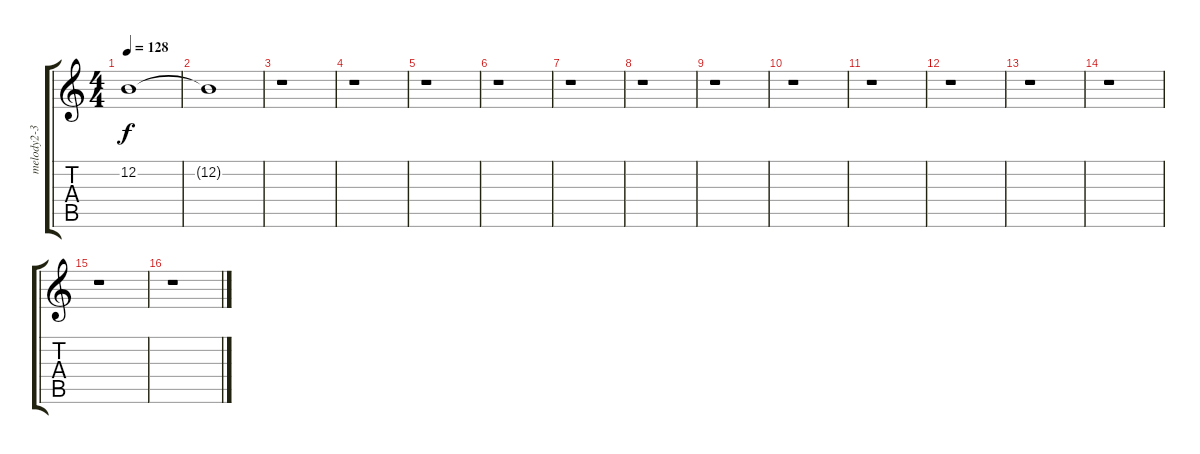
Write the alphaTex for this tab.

\track ("melody2-3" "melody2-3") {instrument honkytonkpiano}
\staff {score tabs}
\tuning (E4 B3 G3 D3 A2 E2) {hide}
\ts (4 4)
\tempo 128
\clef g2
\ks c
12.2.1{dy f} |
12.2{t}.1 |
r.1 |
r.1 |
r.1 |
r.1 |
r.1 |
r.1 |
r.1 |
r.1 |
r.1 |
r.1 |
r.1 |
r.1 |
r.1 |
r.1
